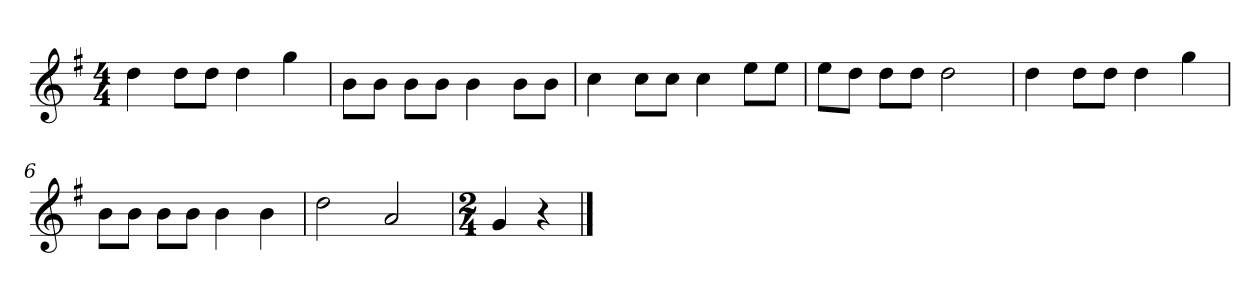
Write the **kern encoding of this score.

**kern
*part1
*staff1
*k[f#]
*M4/4
*MM120
=1
4dd
8ddL
8ddJ
4dd
4gg
=2
8bL
8bJ
8bL
8bJ
4b
8bL
8bJ
=3
4cc
8ccL
8ccJ
4cc
8eeL
8eeJ
=4
8eeL
8ddJ
8ddL
8ddJ
2dd
=5
4dd
8ddL
8ddJ
4dd
4gg
=6
8bL
8bJ
8bL
8bJ
4b
4b
=7
2dd
2a
=8
*M2/4
4g
4r
==
*-
